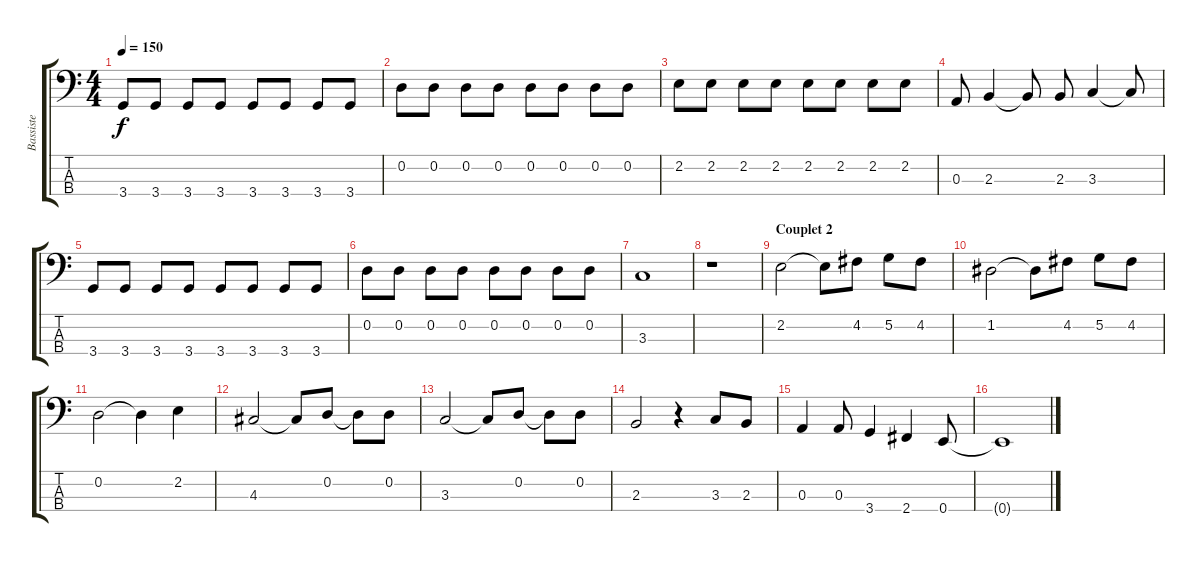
\track ("Bassiste" "Bassiste") {instrument electricbassfinger}
\staff {score tabs}
\tuning (G2 D2 A1 E1) {hide}
\ts (4 4)
\tempo 150
\clef f4
\ks c
3.4.8{dy f} 3.4.8 3.4.8 3.4.8 3.4.8 3.4.8 3.4.8 3.4.8 |
0.2.8 0.2.8 0.2.8 0.2.8 0.2.8 0.2.8 0.2.8 0.2.8 |
2.2.8 2.2.8 2.2.8 2.2.8 2.2.8 2.2.8 2.2.8 2.2.8 |
0.3.8 2.3.4 2.3{t}.8 2.3.8 3.3.4 3.3{t}.8 |
3.4.8 3.4.8 3.4.8 3.4.8 3.4.8 3.4.8 3.4.8 3.4.8 |
0.2.8 0.2.8 0.2.8 0.2.8 0.2.8 0.2.8 0.2.8 0.2.8 |
3.3.1 |
r.1 |
\section ("" "Couplet 2")
2.2.2 2.2{t}.8 4.2.8 5.2.8 4.2.8 |
1.2.2 1.2{t}.8 4.2.8 5.2.8 4.2.8 |
0.2.2 0.2{t}.4 2.2.4 |
4.3.2 4.3{t}.8 0.2.8 0.2{t}.8 0.2.8 |
3.3.2 3.3{t}.8 0.2.8 0.2{t}.8 0.2.8 |
2.3.2 r.4 3.3.8 2.3.8 |
0.3.4 0.3.8 3.4.4 2.4.4 0.4.8 |
0.4{t}.1
